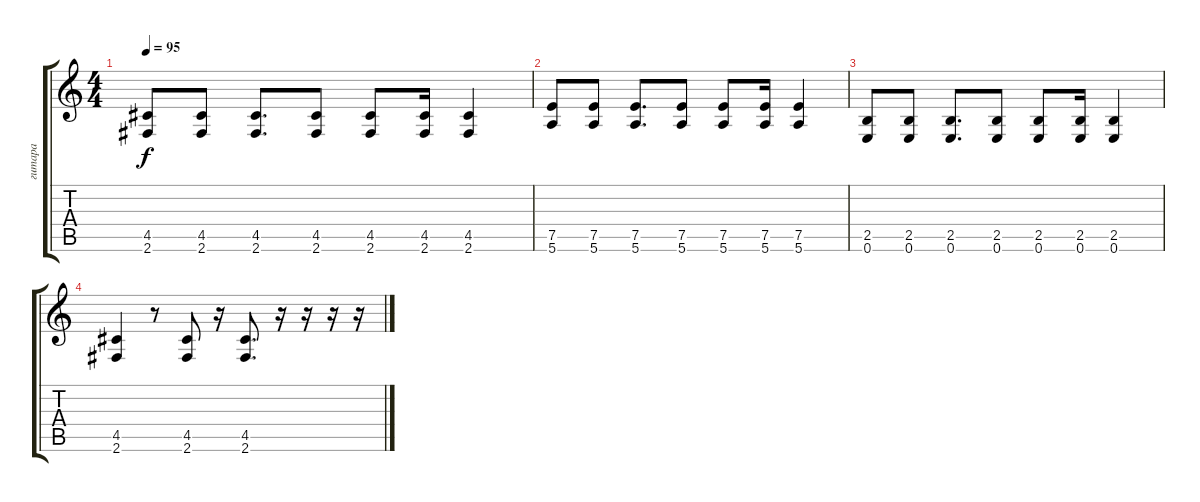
\track ("гитара" "гитара") {instrument distortionguitar}
\staff {score tabs}
\tuning (E4 B3 G3 D3 A2 E2) {hide}
\ts (4 4)
\tempo 95
\clef g2
\ks c
(4.5 2.6).8{dy f} (4.5 2.6).8 (4.5 2.6).8{d} (4.5 2.6).8 (4.5 2.6).8 (4.5 2.6).16 (4.5 2.6).4 |
(7.5 5.6).8 (7.5 5.6).8 (7.5 5.6).8{d} (7.5 5.6).8 (7.5 5.6).8 (7.5 5.6).16 (7.5 5.6).4 |
(2.5 0.6).8 (2.5 0.6).8 (2.5 0.6).8{d} (2.5 0.6).8 (2.5 0.6).8 (2.5 0.6).16 (2.5 0.6).4 |
(4.5 2.6).4 r.8 (4.5 2.6).8 r.16 (4.5 2.6).8{d} r.16 r.16 r.16 r.16
